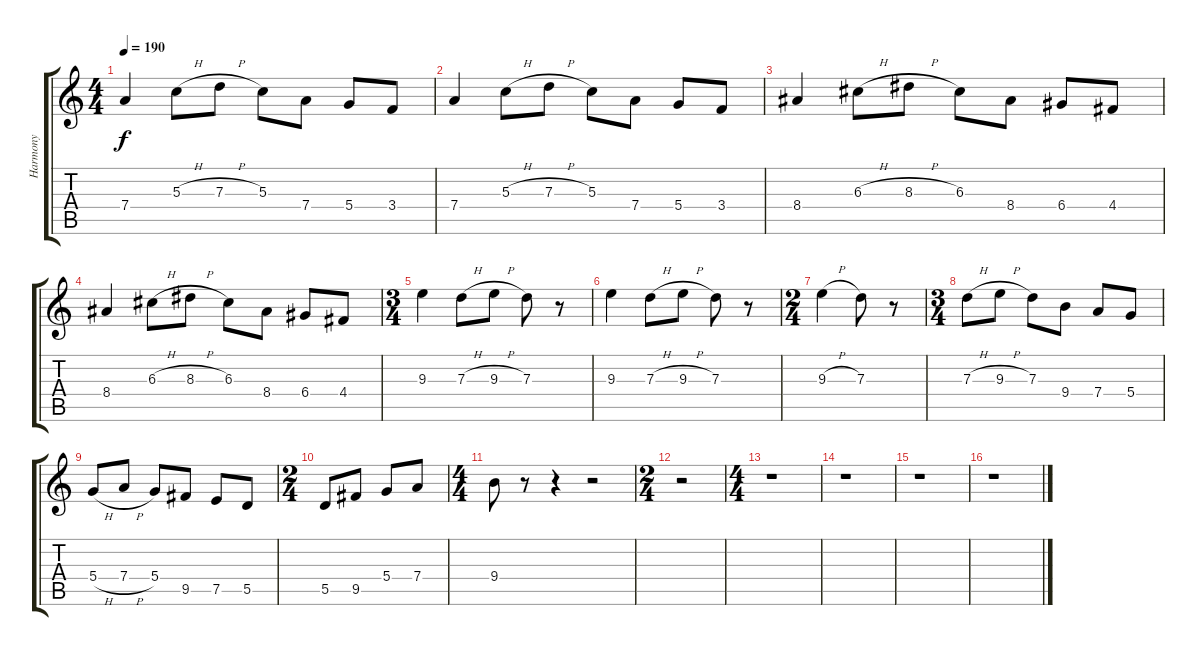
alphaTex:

\track ("Harmony" "Harmony") {instrument distortionguitar}
\staff {score tabs}
\tuning (E4 B3 G3 D3 A2 E2) {hide}
\ts (4 4)
\tempo 190
\clef g2
\ks c
7.4.4{dy f} 5.3{h}.8 7.3{h}.8 5.3.8 7.4.8 5.4.8 3.4.8 |
7.4.4 5.3{h}.8 7.3{h}.8 5.3.8 7.4.8 5.4.8 3.4.8 |
8.4.4 6.3{h}.8 8.3{h}.8 6.3.8 8.4.8 6.4.8 4.4.8 |
8.4.4 6.3{h}.8 8.3{h}.8 6.3.8 8.4.8 6.4.8 4.4.8 |
\ts (3 4)
9.3.4 7.3{h}.8 9.3{h}.8 7.3.8 r.8 |
9.3.4 7.3{h}.8 9.3{h}.8 7.3.8 r.8 |
\ts (2 4)
9.3{h}.4 7.3.8 r.8 |
\ts (3 4)
7.3{h}.8 9.3{h}.8 7.3.8 9.4.8 7.4.8 5.4.8 |
5.4{h}.8 7.4{h}.8 5.4.8 9.5.8 7.5.8 5.5.8 |
\ts (2 4)
5.5.8 9.5.8 5.4.8 7.4.8 |
\ts (4 4)
9.4.8 r.8 r.4 r.2 |
\ts (2 4)
r.2 |
\ts (4 4)
r.1 |
r.1 |
r.1 |
r.1
